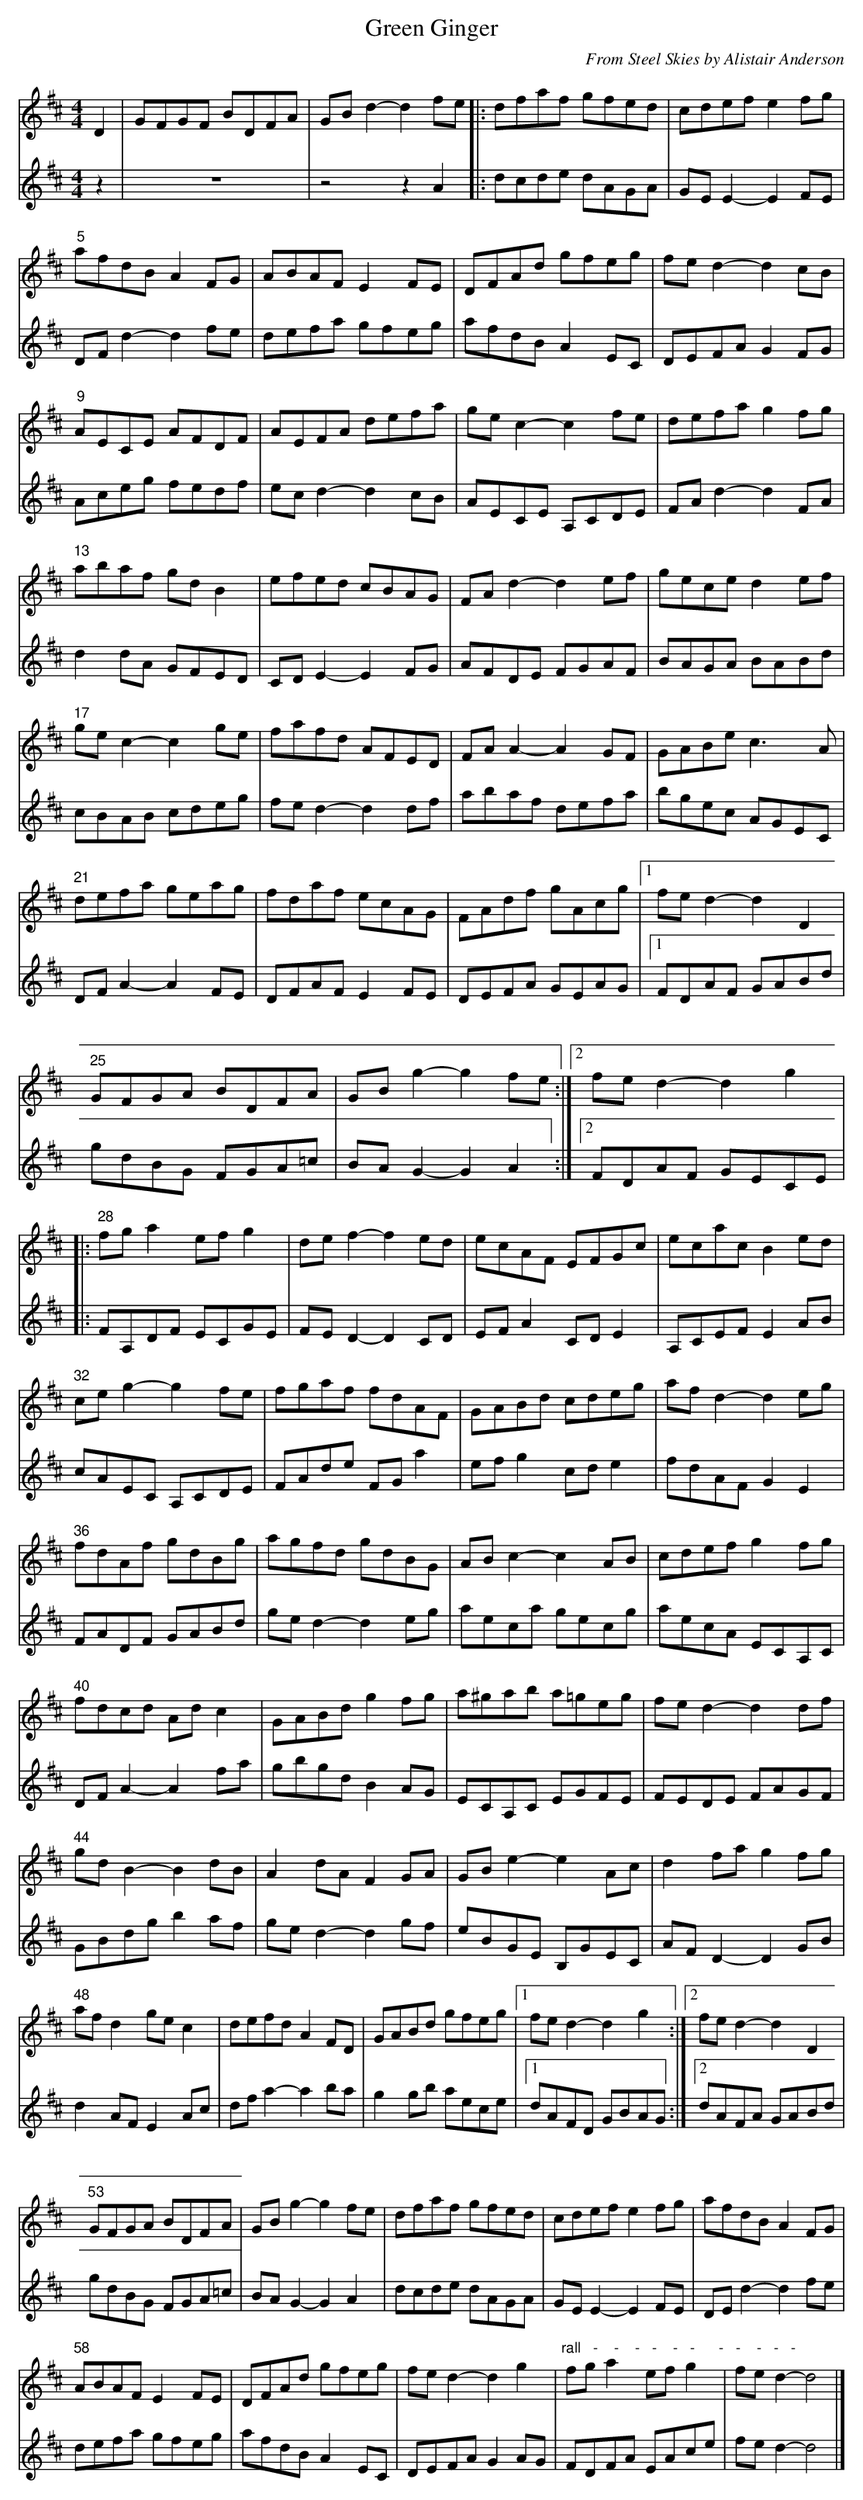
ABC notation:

X:1
T:Green Ginger
C:From Steel Skies by Alistair Anderson
M:4/4
L:1/8
K:D
V:1
D2 | GFGF BDFA | GB d2-d2 fe |: dfaf gfed | cdef e2 fg |
V:2
z2 | z8 | z4 z2 A2 |:dcde dAGA | GE E2-E2 FE |
V:1
"5"afdB A2 FG | ABAF E2 FE | DFAd gfeg | fe d2-d2 cB |
V:2
DF d2-d2 fe | defa gfeg | afdB A2 EC | DEFA G2 FG |
V:1
"9"AECE AFDF | AEFA defa | ge c2-c2 fe | defa g2 fg |
V:2
Aceg fedf | ec d2-d2 cB | AECE A,CDE | FA d2-d2 FA |
V:1
"13"abaf gd B2 | efed cBAG | FA d2-d2 ef | gece d2 ef |
V:2
d2 dA GFED | CD E2-E2 FG | AFDE FGAF | BAGA BABd |
V:1
"17"ge c2-c2 ge | fafd AFED | FA A2-A2 GF | GABe c3 A |
V:2
cBAB cdeg | fe d2-d2 df | abaf defa | bgec AGEC |
V:1
"21"defa geag | fdaf ecAG | FAdf gAcg |1 fe d2-d2 D2 |
V:2
DF A2-A2 FE | DFAF E2 FE | DEFA GEAG |1 FDAF GABd |
V:1
"25"GFGA BDFA | GB g2-g2 fe :|2fe d2-d2 g2 |
V:2
gdBG FGA=c | BA G2-G2 A2 :|2 FDAF GECE |
V:1
|:"28"fg a2 ef g2 | de f2-f2 ed | ecAF EFGc | ecac B2 ed |
V:2
|:FA,DF ECGE | FE D2-D2 CD | EF A2 CD E2| A,CEF E2 AB |
V:1
"32"ce g2-g2 fe | fgaf fdAF | GABd cdeg | af d2-d2 eg |
V:2
cAEC A,CDE | FAde FG a2  | ef g2 cd e2 | fdAF G2 E2 |
V:1
"36"fdAf gdBg | agfd gdBG | AB c2-c2 AB | cdef g2 fg |
V:2
FADF GABd | ge d2-d2 eg | aeca gecg | aecA ECA,C |
V:1
"40"fdcd Ad c2 | GABd g2 fg | a^gab a=geg | fe d2-d2 df |
V:2
DF A2-A2 fa | gbgd B2 AG | ECA,C EGFE | FEDE FAGF |
V:1
"44"gd B2-B2 dB | A2 dA F2 GA | GB e2-e2 Ac | d2 fa g2 fg |
V:2
GBdg b2 af | ge d2-d2 gf | eBGE B,GEC | AF D2-D2 GB |
V:1
"48"af d2 ge c2 | defd A2 FD | GABd gfeg |1 fe d2-d2 g2 :|2 fe d2-d2 D2 |
V:2
d2 AF E2 Ac | df a2-a2 ba | g2 gb aece |1 dAFD GBAG :|2 dAFA GABd |
V:1
"53"GFGA BDFA | GB g2-g2 fe | dfaf gfed | cdef e2 fg | afdB A2 FG |
V:2
gdBG FGA=c | BA G2-G2 A2 | dcde dAGA | GE E2-E2 FE | DE d2-d2 fe |
V:1
"58"ABAF E2 FE | DFAd gfeg | fe d2-d2 g2 |"rall   -    -    -   -    -   -      -   -    -   -   -" fg a2 ef g2 |  fe d2-d4 |]
V:2
defa gfeg | afdB A2 EC | DEFA G2 AG | FDFA EAce | fe d2-d4 |]
